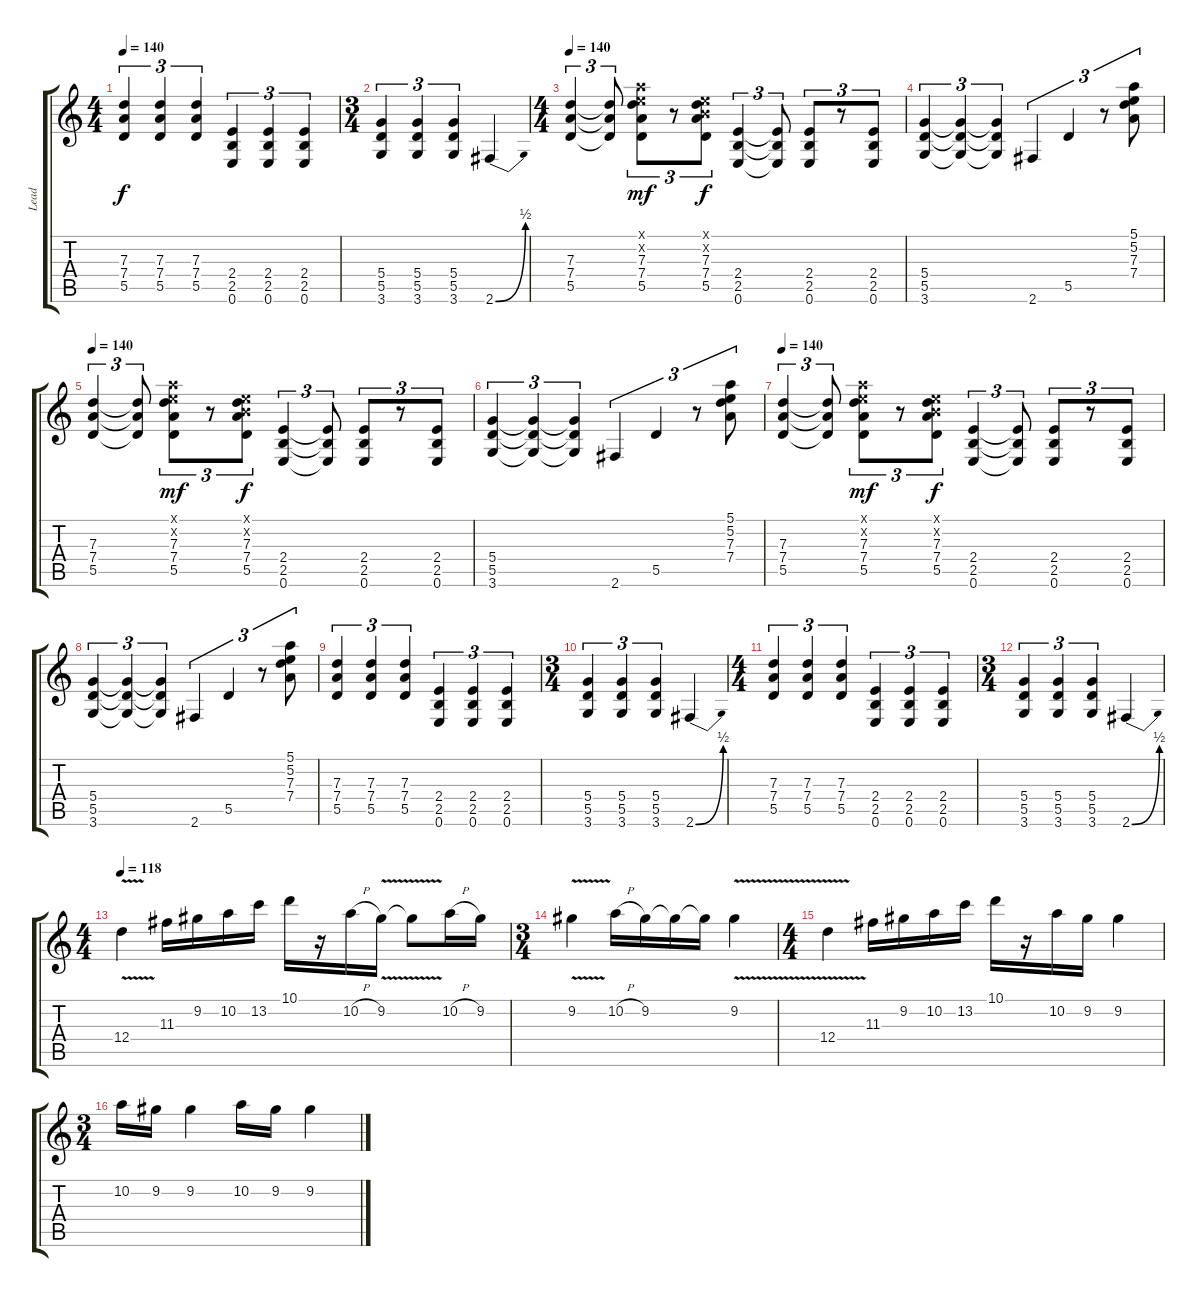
\track ("Lead" "Lead") {instrument overdrivenguitar}
\staff {score tabs}
\tuning (E4 B3 G3 D3 A2 E2) {hide}
\ts (4 4)
\tempo 140
\clef g2
\ks c
(7.3 7.4 5.5).4{tu (3 2) dy f} (7.3 7.4 5.5).4{tu (3 2)} (7.3 7.4 5.5).4{tu (3 2)} (2.4 2.5 0.6).4{tu (3 2)} (2.4 2.5 0.6).4{tu (3 2)} (2.4 2.5 0.6).4{tu (3 2)} |
\ts (3 4)
(5.4 5.5 3.6).4{tu (3 2)} (5.4 5.5 3.6).4{tu (3 2)} (5.4 5.5 3.6).4{tu (3 2)} 2.6{be (bend 0 0 60 2)}.4 |
\ts (4 4)
\tempo 140
(7.3 7.4 5.5).4{tu (3 2)} (7.3{t} 7.4{t} 5.5{t}).8{tu (3 2)} (5.1{x} 5.2{x} 7.3 7.4 5.5).8{tu (3 2) dy mf} r.8{tu (3 2)} (0.1{x} 0.2{x} 7.3 7.4 5.5).8{tu (3 2) dy f} (2.4 2.5 0.6).4{tu (3 2)} (2.4{t} 2.5{t} 0.6{t}).8{tu (3 2)} (2.4 2.5 0.6).8{tu (3 2)} r.8{tu (3 2)} (2.4 2.5 0.6).8{tu (3 2)} |
(5.4 5.5 3.6).4{tu (3 2)} (5.4{t} 5.5{t} 3.6{t}).4{tu (3 2)} (5.4{t} 5.5{t} 3.6{t}).4{tu (3 2)} 2.6.4{tu (3 2)} 5.5.4{tu (3 2)} r.8{tu (3 2)} (5.1 5.2 7.3 7.4).8{tu (3 2)} |
\tempo 140
(7.3 7.4 5.5).4{tu (3 2)} (7.3{t} 7.4{t} 5.5{t}).8{tu (3 2)} (5.1{x} 5.2{x} 7.3 7.4 5.5).8{tu (3 2) dy mf} r.8{tu (3 2)} (0.1{x} 0.2{x} 7.3 7.4 5.5).8{tu (3 2) dy f} (2.4 2.5 0.6).4{tu (3 2)} (2.4{t} 2.5{t} 0.6{t}).8{tu (3 2)} (2.4 2.5 0.6).8{tu (3 2)} r.8{tu (3 2)} (2.4 2.5 0.6).8{tu (3 2)} |
(5.4 5.5 3.6).4{tu (3 2)} (5.4{t} 5.5{t} 3.6{t}).4{tu (3 2)} (5.4{t} 5.5{t} 3.6{t}).4{tu (3 2)} 2.6.4{tu (3 2)} 5.5.4{tu (3 2)} r.8{tu (3 2)} (5.1 5.2 7.3 7.4).8{tu (3 2)} |
\tempo 140
(7.3 7.4 5.5).4{tu (3 2)} (7.3{t} 7.4{t} 5.5{t}).8{tu (3 2)} (5.1{x} 5.2{x} 7.3 7.4 5.5).8{tu (3 2) dy mf} r.8{tu (3 2)} (0.1{x} 0.2{x} 7.3 7.4 5.5).8{tu (3 2) dy f} (2.4 2.5 0.6).4{tu (3 2)} (2.4{t} 2.5{t} 0.6{t}).8{tu (3 2)} (2.4 2.5 0.6).8{tu (3 2)} r.8{tu (3 2)} (2.4 2.5 0.6).8{tu (3 2)} |
(5.4 5.5 3.6).4{tu (3 2)} (5.4{t} 5.5{t} 3.6{t}).4{tu (3 2)} (5.4{t} 5.5{t} 3.6{t}).4{tu (3 2)} 2.6.4{tu (3 2)} 5.5.4{tu (3 2)} r.8{tu (3 2)} (5.1 5.2 7.3 7.4).8{tu (3 2)} |
(7.3 7.4 5.5).4{tu (3 2)} (7.3 7.4 5.5).4{tu (3 2)} (7.3 7.4 5.5).4{tu (3 2)} (2.4 2.5 0.6).4{tu (3 2)} (2.4 2.5 0.6).4{tu (3 2)} (2.4 2.5 0.6).4{tu (3 2)} |
\ts (3 4)
(5.4 5.5 3.6).4{tu (3 2)} (5.4 5.5 3.6).4{tu (3 2)} (5.4 5.5 3.6).4{tu (3 2)} 2.6{be (bend 0 0 60 2)}.4 |
\ts (4 4)
(7.3 7.4 5.5).4{tu (3 2)} (7.3 7.4 5.5).4{tu (3 2)} (7.3 7.4 5.5).4{tu (3 2)} (2.4 2.5 0.6).4{tu (3 2)} (2.4 2.5 0.6).4{tu (3 2)} (2.4 2.5 0.6).4{tu (3 2)} |
\ts (3 4)
(5.4 5.5 3.6).4{tu (3 2)} (5.4 5.5 3.6).4{tu (3 2)} (5.4 5.5 3.6).4{tu (3 2)} 2.6{be (bend 0 0 60 2)}.4 |
\ts (4 4)
\tempo 118
12.4{v}.4 11.3.16 9.2.16 10.2.16 13.2.16 10.1.16 r.16 10.2{h}.16 9.2{v}.16 9.2{t}.8 10.2{h}.16 9.2.16 |
\ts (3 4)
9.2{v}.4 10.2{h}.16 9.2.16 9.2{t}.16 9.2{t}.16 9.2{v}.4 |
\ts (4 4)
12.4{v}.4 11.3.16 9.2.16 10.2.16 13.2.16 10.1.16 r.16 10.2.16 9.2.16 9.2.4 |
\ts (3 4)
10.2.16 9.2.16 9.2.4 10.2.16 9.2.16 9.2.4
